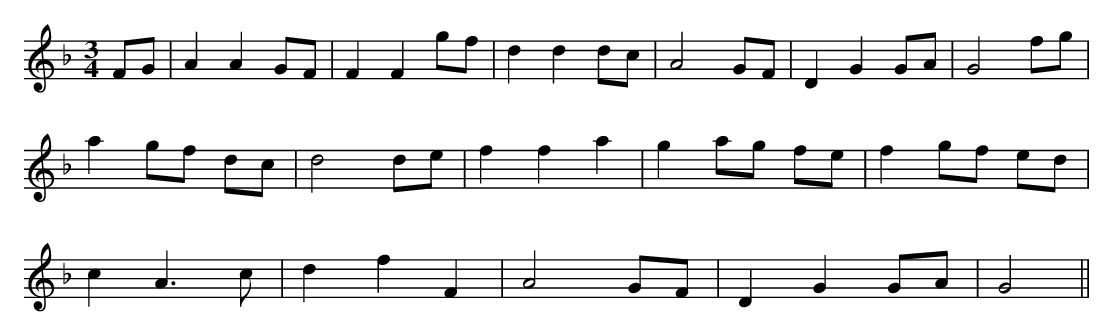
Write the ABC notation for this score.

X:1
M:3/4
K:F
FG|A2 A2 GF|F2 F2 gf|d2 d2 dc|A4 GF|D2 G2 GA|G4 fg|
a2 gf dc|d4 de|f2 f2 a2|g2 ag fe|f2 gf ed|
c2 A3 c|d2 f2 F2|A4 GF|D2 G2 GA|G4||
